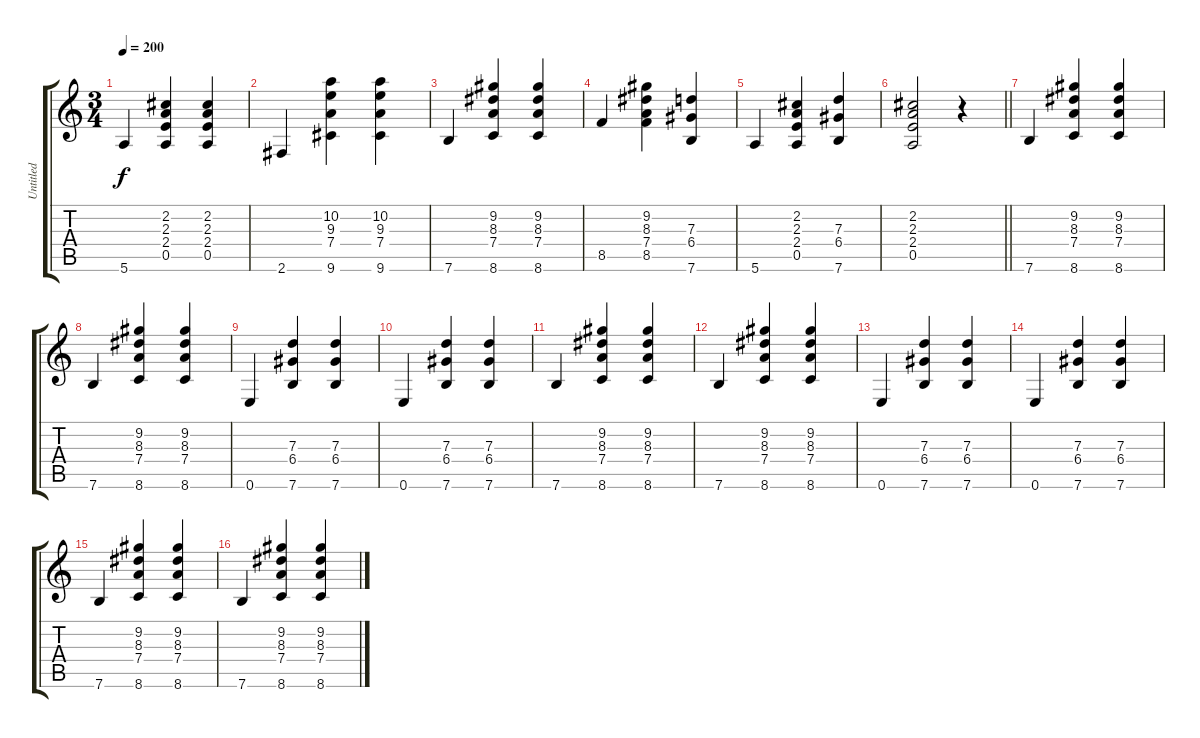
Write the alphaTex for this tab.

\track ("Untitled" "Untitled") {instrument acousticguitarnylon}
\staff {score tabs}
\tuning (E4 B3 G3 D3 A2 E2) {hide}
\ts (3 4)
\tempo 200
\clef g2
\ks c
5.6.4{dy f} (2.2 2.3 2.4 0.5).4 (2.2 2.3 2.4 0.5).4 |
2.6.4 (10.2 9.3 7.4 9.6).4 (10.2 9.3 7.4 9.6).4 |
7.6.4 (9.2 8.3 7.4 8.6).4 (9.2 8.3 7.4 8.6).4 |
8.5.4 (9.2 8.3 7.4 8.5).4 (7.3 6.4 7.6).4 |
5.6.4 (2.2 2.3 2.4 0.5).4 (7.3 6.4 7.6).4 |
\barLineRight lightlight
(2.2 2.3 2.4 0.5).2 r.4 |
7.6.4 (9.2 8.3 7.4 8.6).4 (9.2 8.3 7.4 8.6).4 |
7.6.4 (9.2 8.3 7.4 8.6).4 (9.2 8.3 7.4 8.6).4 |
0.6.4 (7.3 6.4 7.6).4 (7.3 6.4 7.6).4 |
0.6.4 (7.3 6.4 7.6).4 (7.3 6.4 7.6).4 |
7.6.4 (9.2 8.3 7.4 8.6).4 (9.2 8.3 7.4 8.6).4 |
7.6.4 (9.2 8.3 7.4 8.6).4 (9.2 8.3 7.4 8.6).4 |
0.6.4 (7.3 6.4 7.6).4 (7.3 6.4 7.6).4 |
0.6.4 (7.3 6.4 7.6).4 (7.3 6.4 7.6).4 |
7.6.4 (9.2 8.3 7.4 8.6).4 (9.2 8.3 7.4 8.6).4 |
7.6.4 (9.2 8.3 7.4 8.6).4 (9.2 8.3 7.4 8.6).4
